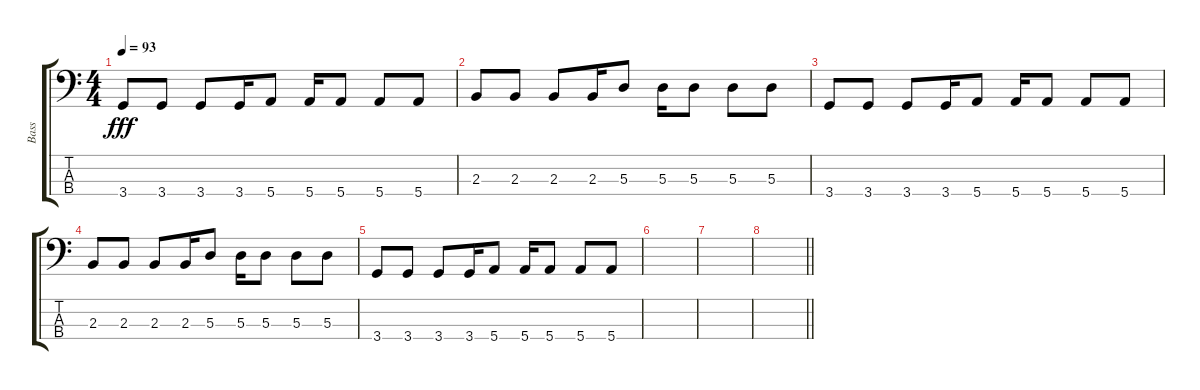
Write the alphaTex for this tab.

\track ("Bass" "Bass") {instrument electricbasspick}
\staff {score tabs}
\tuning (G2 D2 A1 E1) {hide}
\ts (4 4)
\tempo 93
\clef f4
\ks c
3.4.8{dy fff} 3.4.8 3.4.8 3.4.16 5.4.8 5.4.16 5.4.8 5.4.8 5.4.8 |
2.3.8 2.3.8 2.3.8 2.3.16 5.3.8 5.3.16 5.3.8 5.3.8 5.3.8 |
3.4.8 3.4.8 3.4.8 3.4.16 5.4.8 5.4.16 5.4.8 5.4.8 5.4.8 |
2.3.8 2.3.8 2.3.8 2.3.16 5.3.8 5.3.16 5.3.8 5.3.8 5.3.8 |
3.4.8 3.4.8 3.4.8 3.4.16 5.4.8 5.4.16 5.4.8 5.4.8 5.4.8 |
|
|
\barLineRight lightlight
